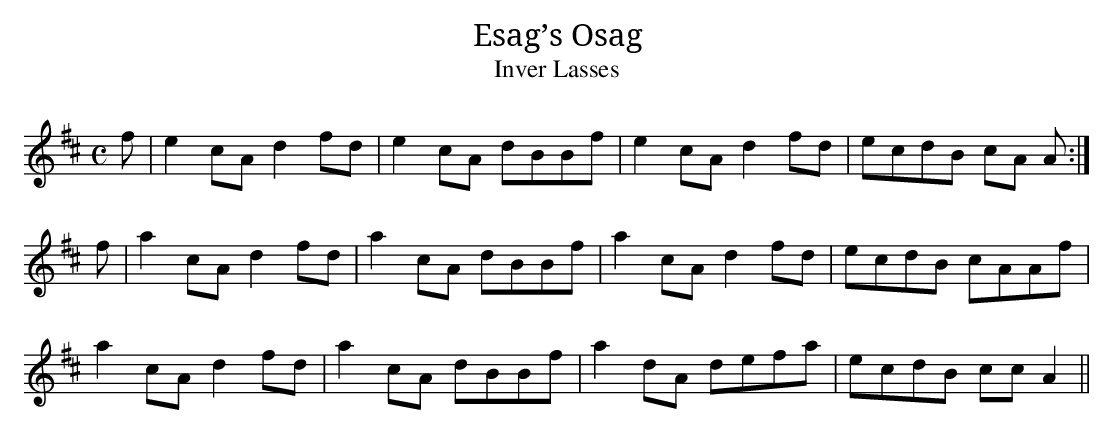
X:1
T:Esag’s Osag
T:Inver Lasses
M:C
L:1/8
K:Amix
f|e2 cA d2 fd|e2 cA dBBf|e2 cA d2 fd|ecdB cA A:|
f|a2 cA d2 fd|a2 cA dBBf|a2 cA d2 fd|ecdB cAAf|
a2cA d2 fd|a2 cA dBBf|a2 dA defa|ecdB cc A2||
